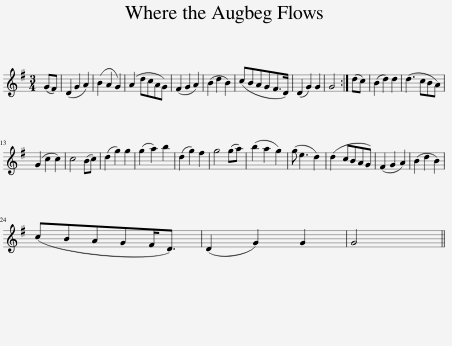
X:1
L:1/8
M:3/4
I:linebreak $
K:G
V:1 treble
V:1
 (GF) | (D2 G2 A2) | (B2 A2 G2) | (A2 dcAG) | (F2 G2 A2) | %5
 (B2 d2 B2) | (cBAGF>D) | (D2 G2) G2 | G4 :| (dc) | %10
 (B2 d2) d2 | (d3 cBA) |$ (G2 c2 c2) | c4 (Bc) | (d2 g2) g2 | %15
 (g2 a2) b2 | (d2 g2) f2 | g4 (ga) | (b2 a2 g2) | (g e3 d2) | %20
 (d2 cBAG) | (F2 G2 A2) | (B2 d2 B2) |$ (cBAGF<D) | (D2 G2) G2 | %25
 G4 || %26
